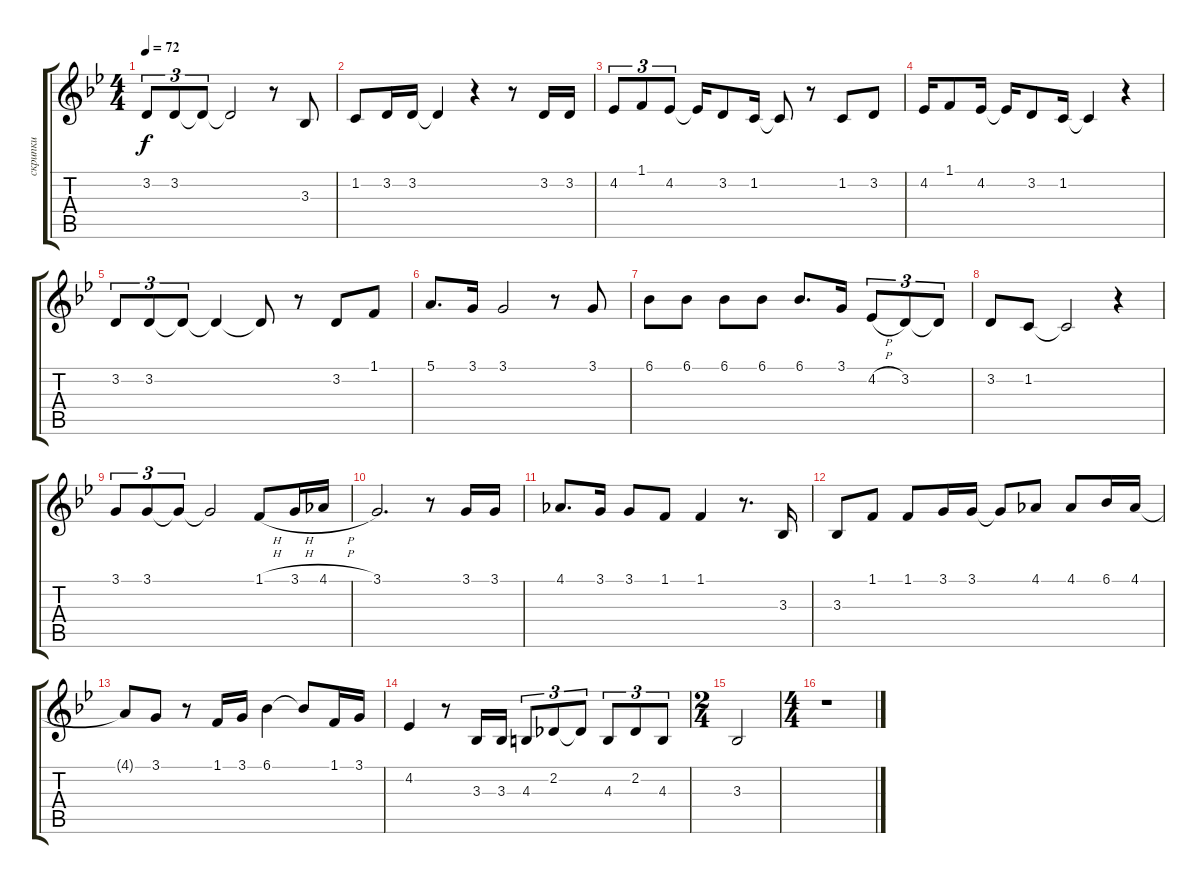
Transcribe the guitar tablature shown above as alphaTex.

\track ("скрипки" "скрипки") {instrument stringensemble1}
\staff {score tabs}
\tuning (E4 B3 G3 D3 A2 E2) {hide}
\ts (4 4)
\tempo 72
\clef g2
\ks bb
3.2.8{tu (3 2) dy f} 3.2.8{tu (3 2)} 3.2{t}.8{tu (3 2)} 3.2{t}.2 r.8 3.3.8 |
1.2.8 3.2.16 3.2.16 3.2{t}.4 r.4 r.8 3.2.16 3.2.16 |
4.2.8{tu (3 2)} 1.1.8{tu (3 2)} 4.2.8{tu (3 2)} 4.2{t}.16 3.2.8 1.2.16 1.2{t}.8 r.8 1.2.8 3.2.8 |
4.2.16 1.1.8 4.2.16 4.2{t}.16 3.2.8 1.2.16 1.2{t}.4 r.4 |
3.2.8{tu (3 2)} 3.2.8{tu (3 2)} 3.2{t}.8{tu (3 2)} 3.2{t}.4 3.2{t}.8 r.8 3.2.8 1.1.8 |
5.1.8{d} 3.1.16 3.1.2 r.8 3.1.8 |
6.1.8 6.1.8 6.1.8 6.1.8 6.1.8{d} 3.1.16 4.2{h}.8{tu (3 2)} 3.2.8{tu (3 2)} 3.2{t}.8{tu (3 2)} |
3.2.8 1.2.8 1.2{t}.2 r.4 |
3.1.8{tu (3 2)} 3.1.8{tu (3 2)} 3.1{t}.8{tu (3 2)} 3.1{t}.2 1.1{h}.8 3.1{h}.16 4.1{h}.16 |
3.1.2{d} r.8 3.1.16 3.1.16 |
4.1.8{d} 3.1.16 3.1.8 1.1.8 1.1.4 r.8{d} 3.3.16 |
3.3.8 1.1.8 1.1.8 3.1.16 3.1.16 3.1{t}.8 4.1.8 4.1.8 6.1.16 4.1.16 |
4.1{t}.8 3.1.8 r.8 1.1.16 3.1.16 6.1.4 6.1{t}.8 1.1.16 3.1.16 |
4.2.4 r.8 3.3.16 3.3.16 4.3.8{tu (3 2)} 2.2.8{tu (3 2)} 2.2{t}.8{tu (3 2)} 4.3.8{tu (3 2)} 2.2.8{tu (3 2)} 4.3.8{tu (3 2)} |
\ts (2 4)
3.3.2 |
\ts (4 4)
r.1
